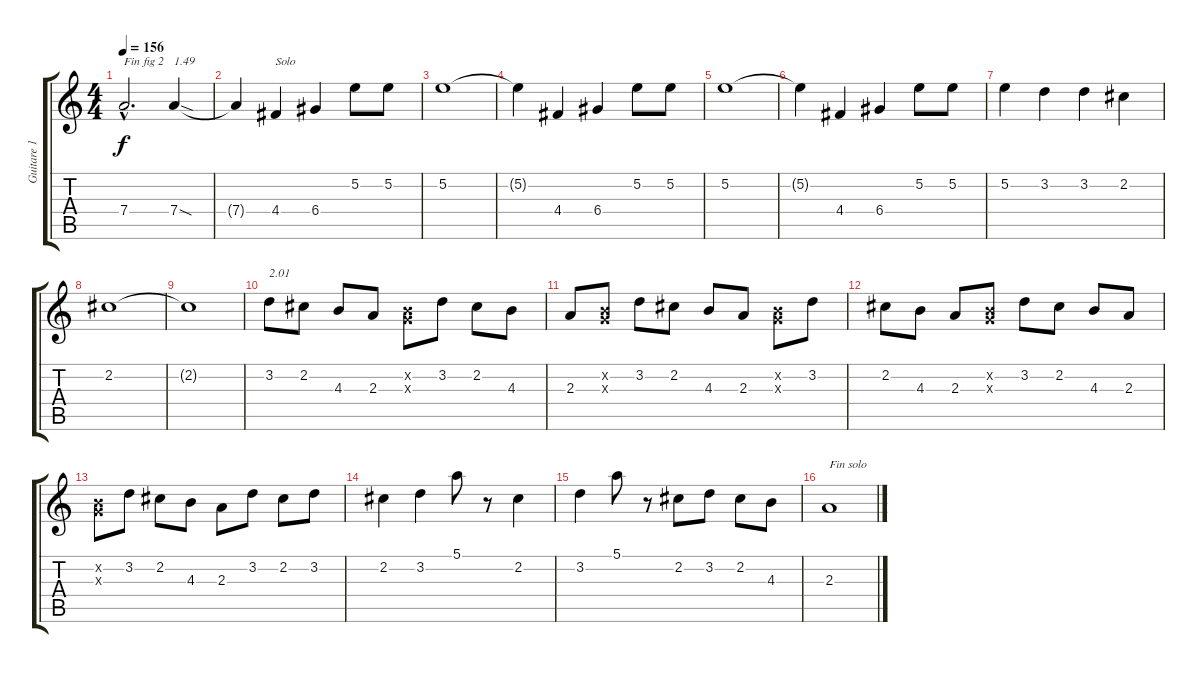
\track ("Guitare 1" "Guitare 1") {instrument overdrivenguitar}
\staff {score tabs}
\tuning (E4 B3 G3 D3 A2 E2) {hide}
\ts (4 4)
\tempo 156
\clef g2
\ks c
7.4{hac t}.2{d txt "Fin fig 2 " dy f} 7.4{sod}.4{txt "1.49"} |
7.4{t}.4 4.4.4{txt "Solo"} 6.4.4 5.2.8 5.2.8 |
5.2.1 |
5.2{t}.4 4.4.4 6.4.4 5.2.8 5.2.8 |
5.2.1 |
5.2{t}.4 4.4.4 6.4.4 5.2.8 5.2.8 |
5.2.4 3.2.4 3.2.4 2.2.4 |
2.2.1 |
2.2{t}.1 |
3.2.8{txt "2.01"} 2.2.8 4.3.8 2.3.8 (0.2{x} 0.3{x}).8 3.2.8 2.2.8 4.3.8 |
2.3.8 (0.2{x} 0.3{x}).8 3.2.8 2.2.8 4.3.8 2.3.8 (0.2{x} 0.3{x}).8 3.2.8 |
2.2.8 4.3.8 2.3.8 (0.2{x} 0.3{x}).8 3.2.8 2.2.8 4.3.8 2.3.8 |
(0.2{x} 0.3{x}).8 3.2.8 2.2.8 4.3.8 2.3.8 3.2.8 2.2.8 3.2.8 |
2.2.4 3.2.4 5.1.8 r.8 2.2.4 |
3.2.4 5.1.8 r.8 2.2.8 3.2.8 2.2.8 4.3.8 |
2.3.1{txt "Fin solo"}
